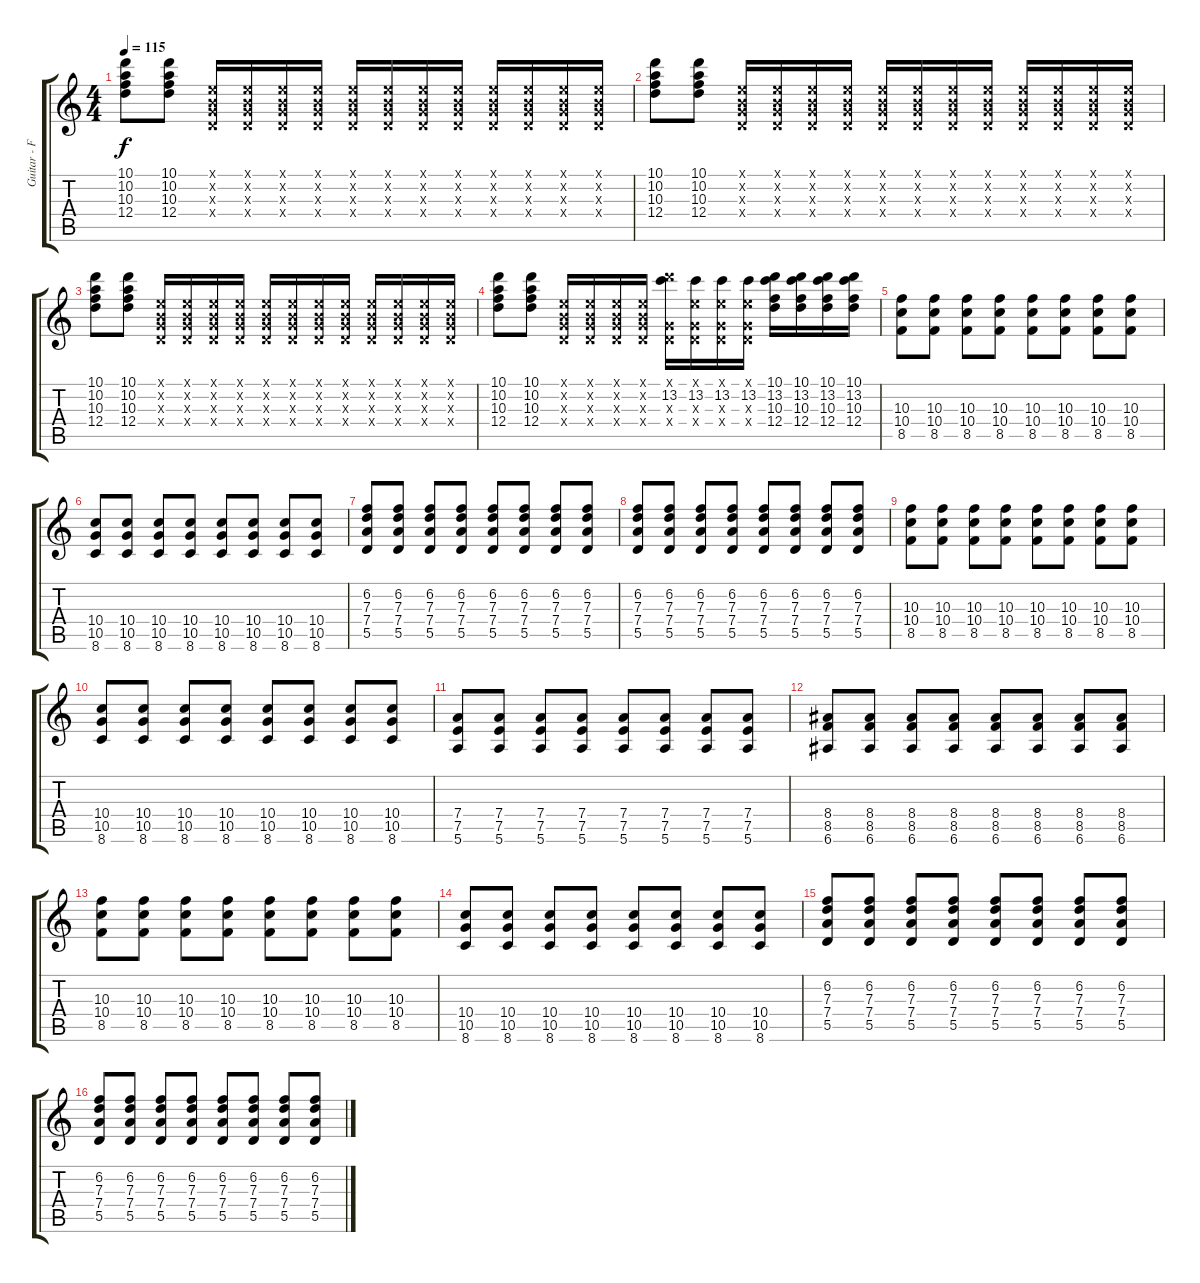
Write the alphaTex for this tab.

\track ("Guitar - Frusciante" "Guitar - F") {instrument electricguitarclean}
\staff {score tabs}
\tuning (E4 B3 G3 D3 A2 E2) {hide}
\ts (4 4)
\tempo 115
\clef g2
\ks c
(10.1 10.2 10.3 12.4).8{dy f} (10.1 10.2 10.3 12.4).8 (0.1{x} 0.2{x} 0.3{x} 0.4{x}).16{volume 8} (0.1{x} 0.2{x} 0.3{x} 0.4{x}).16 (0.1{x} 0.2{x} 0.3{x} 0.4{x}).16 (0.1{x} 0.2{x} 0.3{x} 0.4{x}).16 (0.1{x} 0.2{x} 0.3{x} 0.4{x}).16 (0.1{x} 0.2{x} 0.3{x} 0.4{x}).16 (0.1{x} 0.2{x} 0.3{x} 0.4{x}).16 (0.1{x} 0.2{x} 0.3{x} 0.4{x}).16 (0.1{x} 0.2{x} 0.3{x} 0.4{x}).16 (0.1{x} 0.2{x} 0.3{x} 0.4{x}).16 (0.1{x} 0.2{x} 0.3{x} 0.4{x}).16 (0.1{x} 0.2{x} 0.3{x} 0.4{x}).16 |
(10.1 10.2 10.3 12.4).8 (10.1 10.2 10.3 12.4).8 (0.1{x} 0.2{x} 0.3{x} 0.4{x}).16{volume 8} (0.1{x} 0.2{x} 0.3{x} 0.4{x}).16 (0.1{x} 0.2{x} 0.3{x} 0.4{x}).16 (0.1{x} 0.2{x} 0.3{x} 0.4{x}).16 (0.1{x} 0.2{x} 0.3{x} 0.4{x}).16 (0.1{x} 0.2{x} 0.3{x} 0.4{x}).16 (0.1{x} 0.2{x} 0.3{x} 0.4{x}).16 (0.1{x} 0.2{x} 0.3{x} 0.4{x}).16 (0.1{x} 0.2{x} 0.3{x} 0.4{x}).16 (0.1{x} 0.2{x} 0.3{x} 0.4{x}).16 (0.1{x} 0.2{x} 0.3{x} 0.4{x}).16 (0.1{x} 0.2{x} 0.3{x} 0.4{x}).16 |
(10.1 10.2 10.3 12.4).8 (10.1 10.2 10.3 12.4).8 (0.1{x} 0.2{x} 0.3{x} 0.4{x}).16{volume 8} (0.1{x} 0.2{x} 0.3{x} 0.4{x}).16 (0.1{x} 0.2{x} 0.3{x} 0.4{x}).16 (0.1{x} 0.2{x} 0.3{x} 0.4{x}).16 (0.1{x} 0.2{x} 0.3{x} 0.4{x}).16 (0.1{x} 0.2{x} 0.3{x} 0.4{x}).16 (0.1{x} 0.2{x} 0.3{x} 0.4{x}).16 (0.1{x} 0.2{x} 0.3{x} 0.4{x}).16 (0.1{x} 0.2{x} 0.3{x} 0.4{x}).16 (0.1{x} 0.2{x} 0.3{x} 0.4{x}).16 (0.1{x} 0.2{x} 0.3{x} 0.4{x}).16 (0.1{x} 0.2{x} 0.3{x} 0.4{x}).16 |
(10.1 10.2 10.3 12.4).8 (10.1 10.2 10.3 12.4).8 (0.1{x} 0.2{x} 0.3{x} 0.4{x}).16{volume 8} (0.1{x} 0.2{x} 0.3{x} 0.4{x}).16 (0.1{x} 0.2{x} 0.3{x} 0.4{x}).16 (0.1{x} 0.2{x} 0.3{x} 0.4{x}).16 (10.1{x} 13.2 0.3{x} 0.4{x}).16 (0.1{x} 13.2 0.3{x} 0.4{x}).16 (0.1{x} 13.2 0.3{x} 0.4{x}).16 (0.1{x} 13.2 0.3{x} 0.4{x}).16 (10.1 13.2 10.3 12.4).16 (10.1 13.2 10.3 12.4).16 (10.1 13.2 10.3 12.4).16 (10.1 13.2 10.3 12.4).16 |
(10.3 10.4 8.5).8{instrument overdrivenguitar} (10.3 10.4 8.5).8 (10.3 10.4 8.5).8 (10.3 10.4 8.5).8 (10.3 10.4 8.5).8 (10.3 10.4 8.5).8 (10.3 10.4 8.5).8 (10.3 10.4 8.5).8 |
(10.4 10.5 8.6).8{instrument overdrivenguitar} (10.4 10.5 8.6).8 (10.4 10.5 8.6).8 (10.4 10.5 8.6).8 (10.4 10.5 8.6).8 (10.4 10.5 8.6).8 (10.4 10.5 8.6).8 (10.4 10.5 8.6).8 |
(6.2 7.3 7.4 5.5).8{instrument overdrivenguitar} (6.2 7.3 7.4 5.5).8 (6.2 7.3 7.4 5.5).8 (6.2 7.3 7.4 5.5).8 (6.2 7.3 7.4 5.5).8 (6.2 7.3 7.4 5.5).8 (6.2 7.3 7.4 5.5).8 (6.2 7.3 7.4 5.5).8 |
(6.2 7.3 7.4 5.5).8{instrument overdrivenguitar} (6.2 7.3 7.4 5.5).8 (6.2 7.3 7.4 5.5).8 (6.2 7.3 7.4 5.5).8 (6.2 7.3 7.4 5.5).8 (6.2 7.3 7.4 5.5).8 (6.2 7.3 7.4 5.5).8 (6.2 7.3 7.4 5.5).8 |
(10.3 10.4 8.5).8{instrument overdrivenguitar} (10.3 10.4 8.5).8 (10.3 10.4 8.5).8 (10.3 10.4 8.5).8 (10.3 10.4 8.5).8 (10.3 10.4 8.5).8 (10.3 10.4 8.5).8 (10.3 10.4 8.5).8 |
(10.4 10.5 8.6).8{instrument overdrivenguitar} (10.4 10.5 8.6).8 (10.4 10.5 8.6).8 (10.4 10.5 8.6).8 (10.4 10.5 8.6).8 (10.4 10.5 8.6).8 (10.4 10.5 8.6).8 (10.4 10.5 8.6).8 |
(7.4 7.5 5.6).8{instrument overdrivenguitar} (7.4 7.5 5.6).8 (7.4 7.5 5.6).8 (7.4 7.5 5.6).8 (7.4 7.5 5.6).8 (7.4 7.5 5.6).8 (7.4 7.5 5.6).8 (7.4 7.5 5.6).8 |
(8.4 8.5 6.6).8{instrument overdrivenguitar} (8.4 8.5 6.6).8 (8.4 8.5 6.6).8 (8.4 8.5 6.6).8 (8.4 8.5 6.6).8 (8.4 8.5 6.6).8 (8.4 8.5 6.6).8 (8.4 8.5 6.6).8 |
(10.3 10.4 8.5).8{instrument overdrivenguitar} (10.3 10.4 8.5).8 (10.3 10.4 8.5).8 (10.3 10.4 8.5).8 (10.3 10.4 8.5).8 (10.3 10.4 8.5).8 (10.3 10.4 8.5).8 (10.3 10.4 8.5).8 |
(10.4 10.5 8.6).8{instrument overdrivenguitar} (10.4 10.5 8.6).8 (10.4 10.5 8.6).8 (10.4 10.5 8.6).8 (10.4 10.5 8.6).8 (10.4 10.5 8.6).8 (10.4 10.5 8.6).8 (10.4 10.5 8.6).8 |
(6.2 7.3 7.4 5.5).8{instrument overdrivenguitar} (6.2 7.3 7.4 5.5).8 (6.2 7.3 7.4 5.5).8 (6.2 7.3 7.4 5.5).8 (6.2 7.3 7.4 5.5).8 (6.2 7.3 7.4 5.5).8 (6.2 7.3 7.4 5.5).8 (6.2 7.3 7.4 5.5).8 |
(6.2 7.3 7.4 5.5).8{instrument overdrivenguitar} (6.2 7.3 7.4 5.5).8 (6.2 7.3 7.4 5.5).8 (6.2 7.3 7.4 5.5).8 (6.2 7.3 7.4 5.5).8 (6.2 7.3 7.4 5.5).8 (6.2 7.3 7.4 5.5).8 (6.2 7.3 7.4 5.5).8
